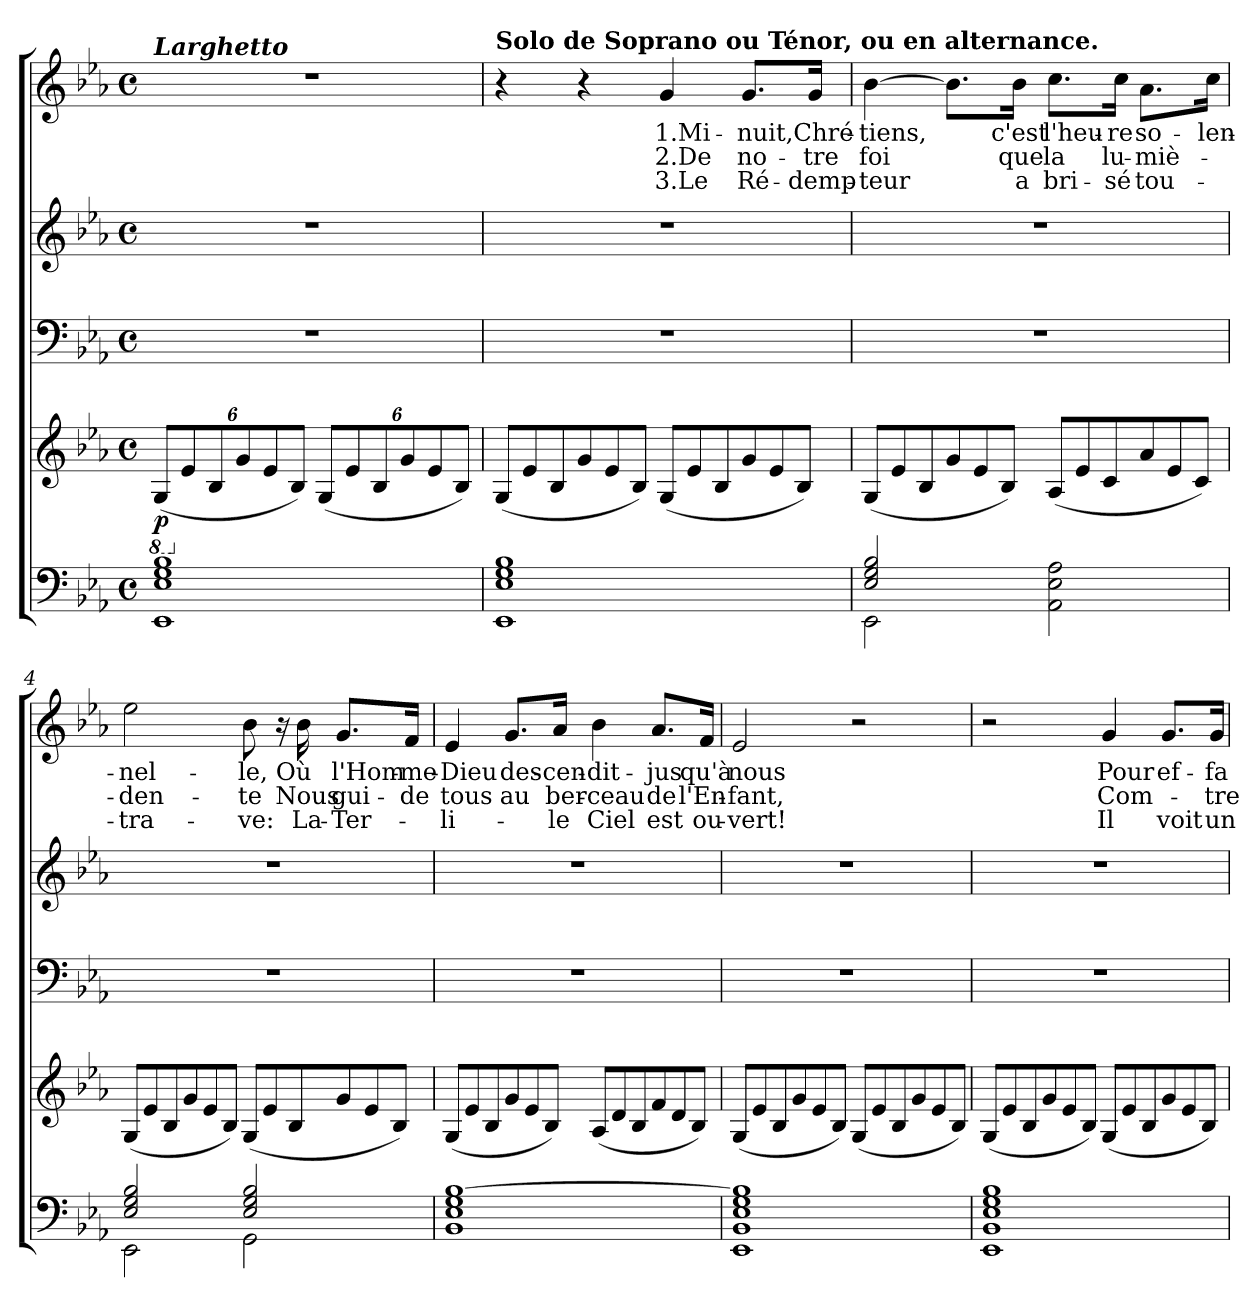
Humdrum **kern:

**kern	**kern	**dynam	**kern	**kern	**kern	**text	**text	**text
*part4	*part4	*part4	*part3	*part2	*part1	*part1	*part1	*part1
*staff5	*staff4	*staff4/5	*staff3	*staff2	*staff1	*staff1	*staff1	*staff1
*clefF4	*clefG2	*	*clefF4	*clefG2	*clefG2	*	*	*
*k[b-e-a-]	*k[b-e-a-]	*	*k[b-e-a-]	*k[b-e-a-]	*k[b-e-a-]	*	*	*
*E-:	*E-:	*	*E-:	*E-:	*E-:	*	*	*
*M4/4	*M4/4	*	*M4/4	*M4/4	*M4/4	*	*	*
*met(c)	*met(c)	*	*met(c)	*met(c)	*met(c)	*	*	*
*	*8ba	*	*	*	*	*	*	*
*MM65	*MM65	*	*MM65	*MM65	*MM65	*	*	*
=1	=1	=1	=1	=1	=1	=1	=1	=1
!	!	!	!	!	!LO:TX:a:Bi:t=Larghetto	!	!	!
!	!	!LO:DY:b	!	!	!	!	!	!
1EE- 1E- 1G 1B-	(<12GG/L	p	1r	1r	1r	.	.	.
*	*X8ba	*	*	*	*	*	*	*
.	12e-/	.	.	.	.	.	.	.
.	12B-/	.	.	.	.	.	.	.
.	12g/	.	.	.	.	.	.	.
.	12e-/	.	.	.	.	.	.	.
.	12B-/J)	.	.	.	.	.	.	.
.	(<12G/L	.	.	.	.	.	.	.
.	12e-/	.	.	.	.	.	.	.
.	12B-/	.	.	.	.	.	.	.
.	12g/	.	.	.	.	.	.	.
.	12e-/	.	.	.	.	.	.	.
.	12B-/J)	.	.	.	.	.	.	.
=2	=2	=2	=2	=2	=2	=2	=2	=2
*	*Xtuplet	*	*	*	*	*	*	*
!	!	!	!	!	!LO:TX:a:B:t=Solo de Soprano ou Ténor, ou en alternance.	!	!	!
1EE- 1E- 1G 1B-	(<12G/L	.	1r	1r	4r	.	.	.
.	12e-/	.	.	.	.	.	.	.
.	12B-/	.	.	.	.	.	.	.
.	12g/	.	.	.	4r	.	.	.
.	12e-/	.	.	.	.	.	.	.
.	12B-/J)	.	.	.	.	.	.	.
!	!	!	!	!	!	!LO:LY:b	!LO:LY:b	!LO:LY:b
.	(<12G/L	.	.	.	4g/	1.Mi-	2.De	3.Le
.	12e-/	.	.	.	.	.	.	.
.	12B-/	.	.	.	.	.	.	.
!	!	!	!	!	!	!LO:LY:b	!LO:LY:b	!LO:LY:b
.	12g/	.	.	.	8.g/L	-nuit,	no-	Ré-
.	12e-/	.	.	.	.	.	.	.
.	12B-/J)	.	.	.	.	.	.	.
!	!	!	!	!	!	!LO:LY:b	!LO:LY:b	!LO:LY:b
.	.	.	.	.	16g/Jk	Chré-	-tre	-demp-
=3	=3	=3	=3	=3	=3	=3	=3	=3
*^	*	*	*	*	*	*	*	*
!	!	!	!	!	!	!	!LO:LY:b	!LO:LY:b	!LO:LY:b
2E-/ 2G/ 2B-/	2EE-\	(<12G/L	.	1r	1r	[4b-\	-tiens,	foi	-teur
.	.	12e-/	.	.	.	.	.	.	.
.	.	12B-/	.	.	.	.	.	.	.
.	.	12g/	.	.	.	8.b-\L]	.	.	.
.	.	12e-/	.	.	.	.	.	.	.
.	.	12B-/J)	.	.	.	.	.	.	.
!	!	!	!	!	!	!	!LO:LY:b	!LO:LY:b	!LO:LY:b
.	.	.	.	.	.	16b-\Jk	c'est	que	a
!	!	!	!	!	!	!	!LO:LY:b	!LO:LY:b	!LO:LY:b
2ryy	2AA-\ 2E-\ 2A-\	(<12A-/L	.	.	.	8.cc\L	l'heu-	la	bri-
.	.	12e-/	.	.	.	.	.	.	.
.	.	12c/	.	.	.	.	.	.	.
!	!	!	!	!	!	!	!LO:LY:b	!LO:LY:b	!LO:LY:b
.	.	.	.	.	.	16cc\Jk	-re	lu-	-sé
!	!	!	!	!	!	!	!LO:LY:b	!LO:LY:b	!LO:LY:b
.	.	12a-/	.	.	.	8.a-\L	so-	-miè-	tou-
.	.	12e-/	.	.	.	.	.	.	.
.	.	12c/J)	.	.	.	.	.	.	.
!	!	!	!	!	!	!	!LO:LY:b	!	!
.	.	.	.	.	.	16cc\Jk	-len-	.	.
!!LO:LB:g=z
=4	=4	=4	=4	=4	=4	=4	=4	=4	=4
!	!	!	!	!	!	!	!LO:LY:b	!LO:LY:b	!LO:LY:b
2E-/ 2G/ 2B-/	2EE-\	(<12G/L	.	1r	1r	2ee-\	-nel-	-den-	-tra-
.	.	12e-/	.	.	.	.	.	.	.
.	.	12B-/	.	.	.	.	.	.	.
.	.	12g/	.	.	.	.	.	.	.
.	.	12e-/	.	.	.	.	.	.	.
.	.	12B-/J)	.	.	.	.	.	.	.
!	!	!	!	!	!	!	!LO:LY:b	!LO:LY:b	!LO:LY:b
2E-/ 2G/ 2B-/	2GG\	(<12G/L	.	.	.	8b-\	-le,	-te	-ve:
.	.	12e-/	.	.	.	.	.	.	.
.	.	.	.	.	.	16r	.	.	.
.	.	12B-/	.	.	.	.	.	.	.
!	!	!	!	!	!	!	!LO:LY:b	!LO:LY:b	!LO:LY:b
.	.	.	.	.	.	16b-\	Où	Nous	La-
!	!	!	!	!	!	!	!LO:LY:b	!LO:LY:b	!LO:LY:b
.	.	12g/	.	.	.	8.g/L	l'Hom-	gui-	-Ter-
.	.	12e-/	.	.	.	.	.	.	.
.	.	12B-/J)	.	.	.	.	.	.	.
!	!	!	!	!	!	!	!LO:LY:b	!LO:LY:b	!
.	.	.	.	.	.	16f/Jk	-me-	-de	.
*v	*v	*	*	*	*	*	*	*	*
=5	=5	=5	=5	=5	=5	=5	=5	=5
!	!	!	!	!	!	!LO:LY:b	!LO:LY:b	!LO:LY:b
1BB- 1E- 1G [1B-	(<12G/L	.	1r	1r	4e-/	-Dieu	tous	-li-
.	12e-/	.	.	.	.	.	.	.
.	12B-/	.	.	.	.	.	.	.
!	!	!	!	!	!	!LO:LY:b	!LO:LY:b	!
.	12g/	.	.	.	8.g/L	des-	au	.
.	12e-/	.	.	.	.	.	.	.
.	12B-/J)	.	.	.	.	.	.	.
!	!	!	!	!	!	!LO:LY:b	!LO:LY:b	!LO:LY:b
.	.	.	.	.	16a-/Jk	-cen-	ber-	-le
!	!	!	!	!	!	!LO:LY:b	!LO:LY:b	!LO:LY:b
.	(<12A-/L	.	.	.	4b-\	-dit-	-ceau	Ciel
.	12d/	.	.	.	.	.	.	.
.	12B-/	.	.	.	.	.	.	.
!	!	!	!	!	!	!LO:LY:b	!LO:LY:b	!LO:LY:b
.	12f/	.	.	.	8.a-/L	-jus	de	est
.	12d/	.	.	.	.	.	.	.
.	12B-/J)	.	.	.	.	.	.	.
!	!	!	!	!	!	!LO:LY:b	!LO:LY:b	!LO:LY:b
.	.	.	.	.	16f/Jk	qu'à	l'En-	ou-
=6	=6	=6	=6	=6	=6	=6	=6	=6
!	!	!	!	!	!	!LO:LY:b	!LO:LY:b	!LO:LY:b
1EE- 1BB- 1E- 1G 1B-]	(<12G/L	.	1r	1r	2e-/	nous	-fant,	-vert!
.	12e-/	.	.	.	.	.	.	.
.	12B-/	.	.	.	.	.	.	.
.	12g/	.	.	.	.	.	.	.
.	12e-/	.	.	.	.	.	.	.
.	12B-/J)	.	.	.	.	.	.	.
.	(<12G/L	.	.	.	2r	.	.	.
.	12e-/	.	.	.	.	.	.	.
.	12B-/	.	.	.	.	.	.	.
.	12g/	.	.	.	.	.	.	.
.	12e-/	.	.	.	.	.	.	.
.	12B-/J)	.	.	.	.	.	.	.
!!LO:LB:g=z
=7	=7	=7	=7	=7	=7	=7	=7	=7
1EE- 1BB- 1E- 1G 1B-	(<12G/L	.	1r	1r	2r	.	.	.
.	12e-/	.	.	.	.	.	.	.
.	12B-/	.	.	.	.	.	.	.
.	12g/	.	.	.	.	.	.	.
.	12e-/	.	.	.	.	.	.	.
.	12B-/J)	.	.	.	.	.	.	.
!	!	!	!	!	!	!LO:LY:b	!LO:LY:b	!LO:LY:b
.	(<12G/L	.	.	.	4g/	Pour	Com-	Il
.	12e-/	.	.	.	.	.	.	.
.	12B-/	.	.	.	.	.	.	.
!	!	!	!	!	!	!LO:LY:b	!	!LO:LY:b
.	12g/	.	.	.	8.g/L	ef-	.	voit
.	12e-/	.	.	.	.	.	.	.
.	12B-/J)	.	.	.	.	.	.	.
!	!	!	!	!	!	!LO:LY:b	!LO:LY:b	!LO:LY:b
.	.	.	.	.	16g/Jk	-fa-	-tre-	un
=	=	=	=	=	=	=	=	=
*-	*-	*-	*-	*-	*-	*-	*-	*-
